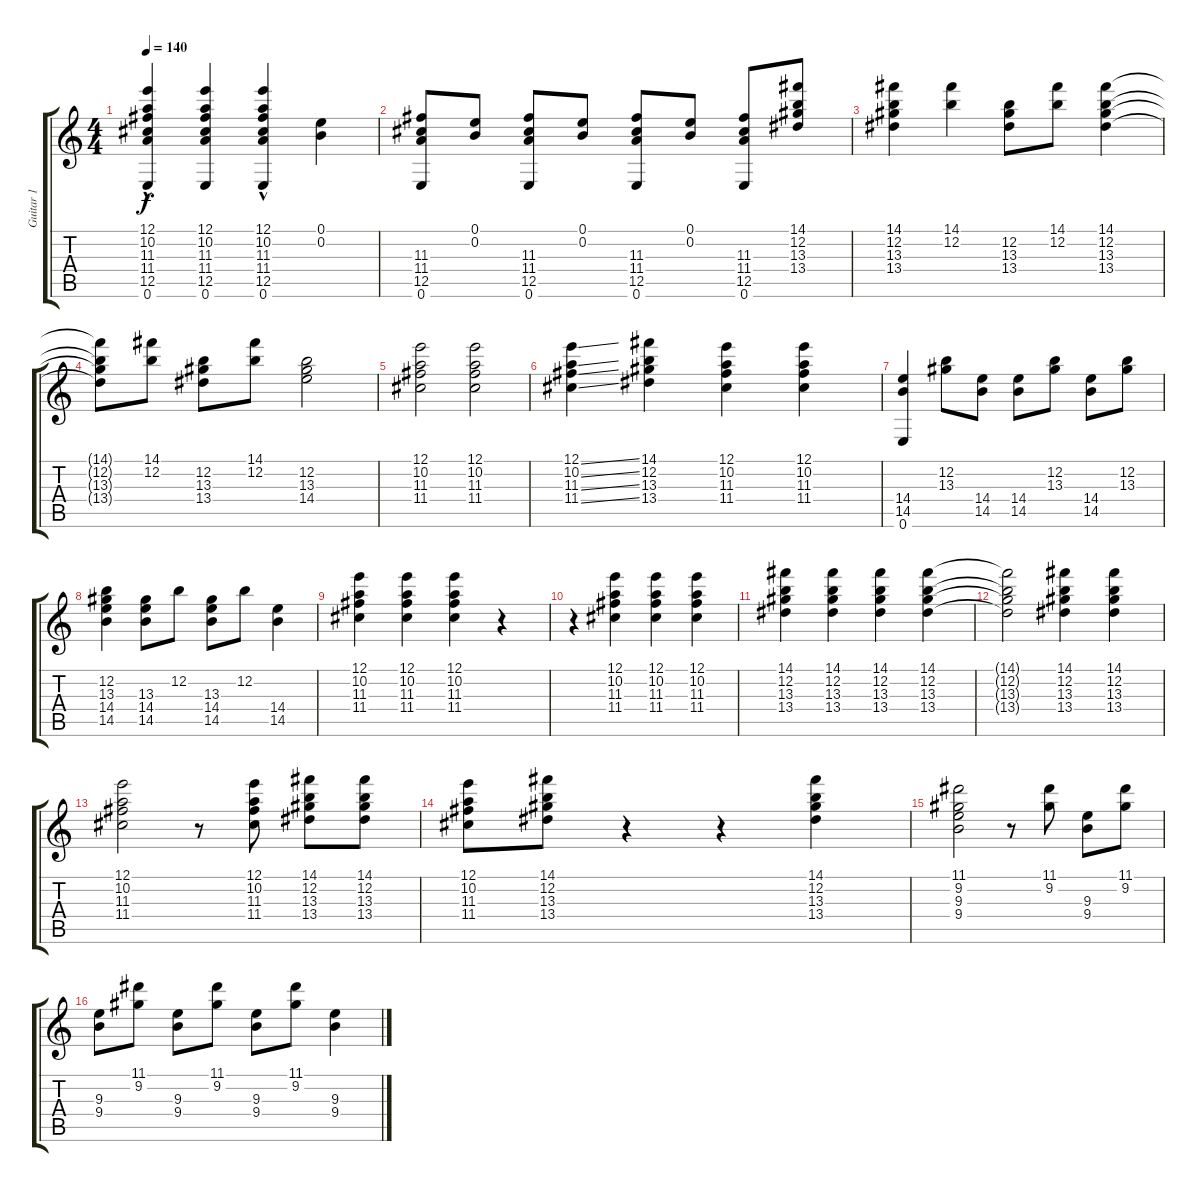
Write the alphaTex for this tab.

\track ("Guitar 1" "Guitar 1") {instrument electricguitarclean}
\staff {score tabs}
\tuning (E4 B3 G3 D3 A2 E2) {hide}
\ts (4 4)
\tempo 140
\clef g2
\ks c
(12.1{hac} 10.2{hac} 11.3{hac} 11.4{hac} 12.5{hac} 0.6{hac}).4{dy f} (12.1 10.2 11.3 11.4 12.5 0.6).4 (12.1{hac} 10.2{hac} 11.3{hac} 11.4{hac} 12.5{hac} 0.6{hac}).4 (0.1 0.2).4 |
(11.3 11.4 12.5 0.6).8 (0.1 0.2).8 (11.3 11.4 12.5 0.6).8 (0.1 0.2).8 (11.3 11.4 12.5 0.6).8 (0.1 0.2).8 (11.3 11.4 12.5 0.6).8 (14.1 12.2 13.3 13.4).8 |
(14.1 12.2 13.3 13.4).4 (14.1 12.2).4 (12.2 13.3 13.4).8 (14.1 12.2).8 (14.1 12.2 13.3 13.4).4 |
(14.1{t} 12.2{t} 13.3{t} 13.4{t}).8 (14.1 12.2).8 (12.2 13.3 13.4).8 (14.1 12.2).8 (12.2 13.3 14.4).2 |
(12.1 10.2 11.3 11.4).2 (12.1 10.2 11.3 11.4).2 |
(12.1{ss} 10.2{ss} 11.3{ss} 11.4{ss}).4 (14.1 12.2 13.3 13.4).4 (12.1 10.2 11.3 11.4).4 (12.1 10.2 11.3 11.4).4 |
(14.4 14.5 0.6).4 (12.2 13.3).8 (14.4 14.5).8 (14.4 14.5).8 (12.2 13.3).8 (14.4 14.5).8 (12.2 13.3).8 |
(12.2 13.3 14.4 14.5).4 (13.3 14.4 14.5).8 12.2.8 (13.3 14.4 14.5).8 12.2.8 (14.4 14.5).4 |
(12.1 10.2 11.3 11.4).4 (12.1 10.2 11.3 11.4).4 (12.1 10.2 11.3 11.4).4 r.4 |
r.4 (12.1 10.2 11.3 11.4).4 (12.1 10.2 11.3 11.4).4 (12.1 10.2 11.3 11.4).4 |
(14.1 12.2 13.3 13.4).4 (14.1 12.2 13.3 13.4).4 (14.1 12.2 13.3 13.4).4 (14.1 12.2 13.3 13.4).4 |
(14.1{t} 12.2{t} 13.3{t} 13.4{t}).2 (14.1 12.2 13.3 13.4).4 (14.1 12.2 13.3 13.4).4 |
(12.1 10.2 11.3 11.4).2 r.8 (12.1 10.2 11.3 11.4).8 (14.1 12.2 13.3 13.4).8 (14.1 12.2 13.3 13.4).8 |
(12.1 10.2 11.3 11.4).8 (14.1 12.2 13.3 13.4).8 r.4 r.4 (14.1 12.2 13.3 13.4).4 |
(11.1 9.2 9.3 9.4).2 r.8 (11.1 9.2).8 (9.3 9.4).8 (11.1 9.2).8 |
(9.3 9.4).8 (11.1 9.2).8 (9.3 9.4).8 (11.1 9.2).8 (9.3 9.4).8 (11.1 9.2).8 (9.3 9.4).4
